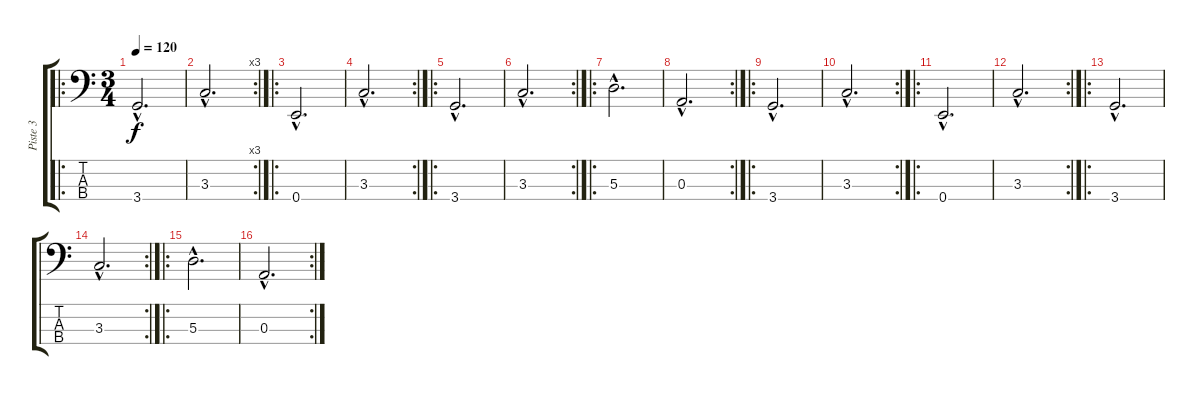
\track ("Piste 3" "Piste 3") {instrument electricbassfinger}
\staff {score tabs}
\tuning (G2 D2 A1 E1) {hide}
\ro
\ts (3 4)
\tempo 120
\clef f4
\ks c
3.4{hac}.2{d dy f instrument electricbassfinger} |
\rc 3
3.3{hac}.2{d} |
\ro
0.4{hac}.2{d} |
\rc 2
3.3{hac}.2{d} |
\ro
3.4{hac}.2{d} |
\rc 2
3.3{hac}.2{d} |
\ro
5.3{hac}.2{d} |
\rc 2
0.3{hac}.2{d} |
\ro
3.4{hac}.2{d} |
\rc 2
3.3{hac}.2{d} |
\ro
0.4{hac}.2{d} |
\rc 2
3.3{hac}.2{d} |
\ro
3.4{hac}.2{d} |
\rc 2
3.3{hac}.2{d} |
\ro
5.3{hac}.2{d} |
\rc 2
0.3{hac}.2{d}
